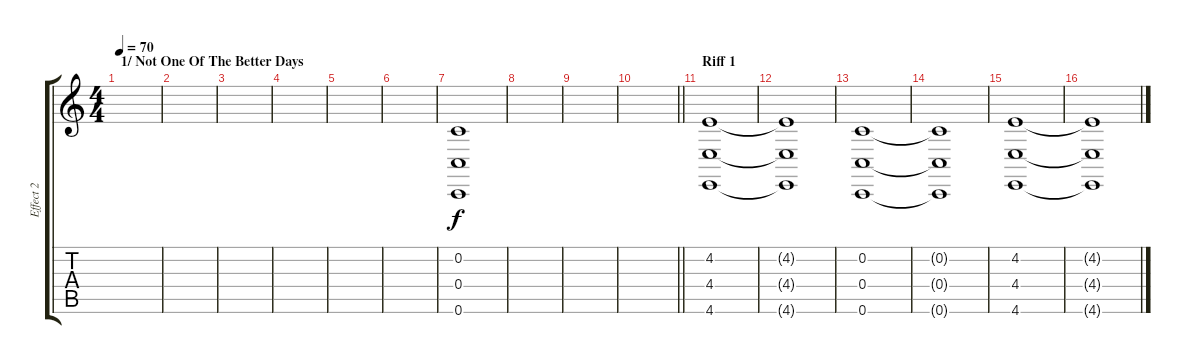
\track ("Effect 2" "Effect 2") {instrument seashore}
\staff {score tabs}
\tuning (E4 C4 G3 C3 G2 C2) {hide}
\ts (4 4)
\section ("" "1/ Not One Of The Better Days")
\tempo 70
\clef g2
\ks c
|
|
|
|
|
|
(0.2 0.4 0.6).1 |
|
|
\barLineRight lightlight
|
\section ("" "Riff 1")
(4.2 4.4 4.6).1 |
(4.2{t} 4.4{t} 4.6{t}).1 |
(0.2 0.4 0.6).1 |
(0.2{t} 0.4{t} 0.6{t}).1 |
(4.2 4.4 4.6).1 |
(4.2{t} 4.4{t} 4.6{t}).1
